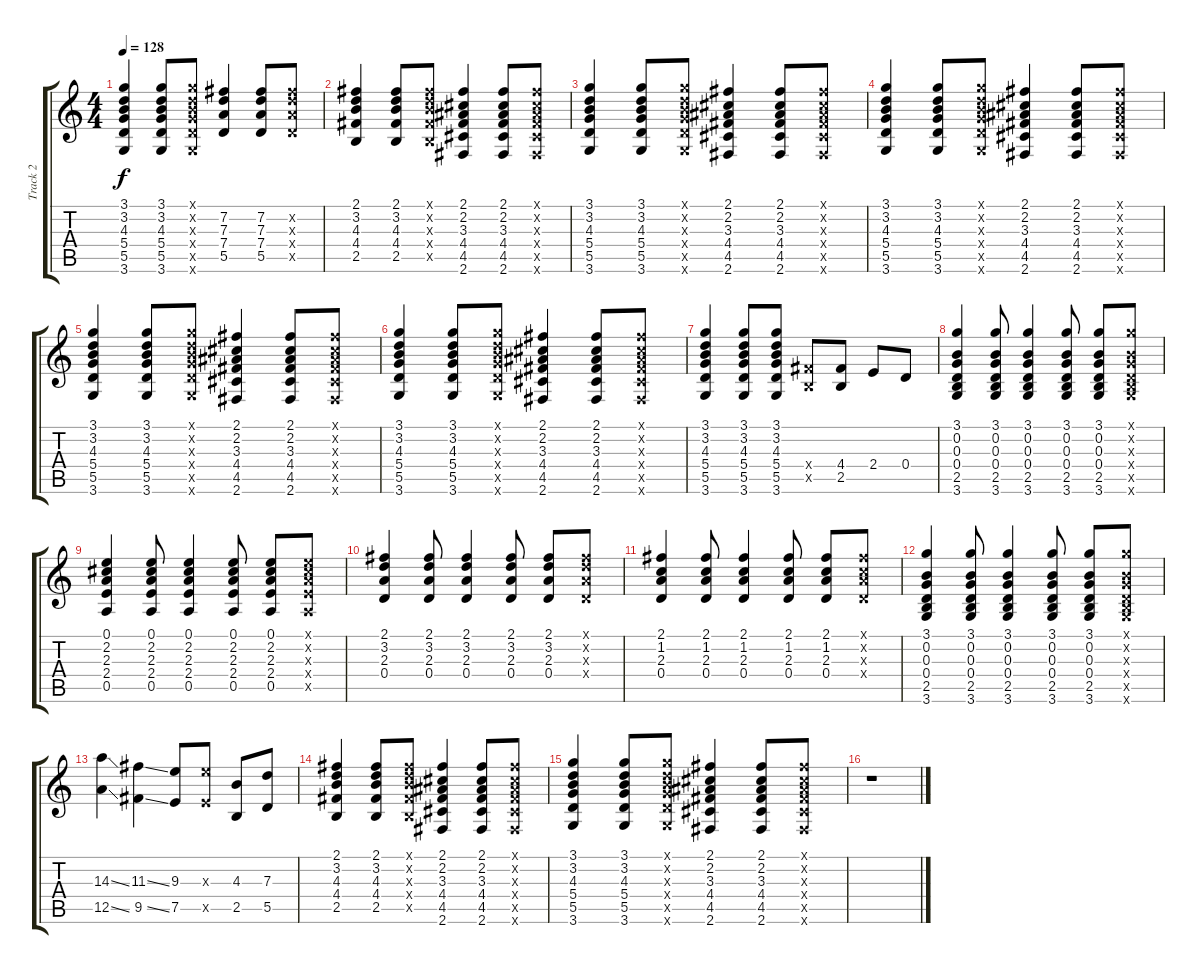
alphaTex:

\track ("Track 2" "Track 2") {instrument overdrivenguitar}
\staff {score tabs}
\tuning (E4 B3 G3 D3 A2 E2) {hide}
\ts (4 4)
\tempo 128
\clef g2
\ks c
(3.1 3.2 4.3 5.4 5.5 3.6).4{dy f} (3.1 3.2 4.3 5.4 5.5 3.6).8 (3.1{x} 3.2{x} 4.3{x} 5.4{x} 5.5{x} 3.6{x}).8 (7.2 7.3 7.4 5.5).4 (7.2 7.3 7.4 5.5).8 (7.2{x} 7.3{x} 7.4{x} 5.5{x}).8 |
(2.1 3.2 4.3 4.4 2.5).4 (2.1 3.2 4.3 4.4 2.5).8 (2.1{x} 3.2{x} 4.3{x} 4.4{x} 2.5{x}).8 (2.1 2.2 3.3 4.4 4.5 2.6).4 (2.1 2.2 3.3 4.4 4.5 2.6).8 (2.1{x} 2.2{x} 3.3{x} 4.4{x} 4.5{x} 2.6{x}).8 |
(3.1 3.2 4.3 5.4 5.5 3.6).4 (3.1 3.2 4.3 5.4 5.5 3.6).8 (3.1{x} 3.2{x} 4.3{x} 5.4{x} 5.5{x} 3.6{x}).8 (2.1 2.2 3.3 4.4 4.5 2.6).4 (2.1 2.2 3.3 4.4 4.5 2.6).8 (2.1{x} 2.2{x} 3.3{x} 4.4{x} 4.5{x} 2.6{x}).8 |
(3.1 3.2 4.3 5.4 5.5 3.6).4 (3.1 3.2 4.3 5.4 5.5 3.6).8 (3.1{x} 3.2{x} 4.3{x} 5.4{x} 5.5{x} 3.6{x}).8 (2.1 2.2 3.3 4.4 4.5 2.6).4 (2.1 2.2 3.3 4.4 4.5 2.6).8 (2.1{x} 2.2{x} 3.3{x} 4.4{x} 4.5{x} 2.6{x}).8 |
(3.1 3.2 4.3 5.4 5.5 3.6).4 (3.1 3.2 4.3 5.4 5.5 3.6).8 (3.1{x} 3.2{x} 4.3{x} 5.4{x} 5.5{x} 3.6{x}).8 (2.1 2.2 3.3 4.4 4.5 2.6).4 (2.1 2.2 3.3 4.4 4.5 2.6).8 (2.1{x} 2.2{x} 3.3{x} 4.4{x} 4.5{x} 2.6{x}).8 |
(3.1 3.2 4.3 5.4 5.5 3.6).4 (3.1 3.2 4.3 5.4 5.5 3.6).8 (3.1{x} 3.2{x} 4.3{x} 5.4{x} 5.5{x} 3.6{x}).8 (2.1 2.2 3.3 4.4 4.5 2.6).4 (2.1 2.2 3.3 4.4 4.5 2.6).8 (2.1{x} 2.2{x} 3.3{x} 4.4{x} 4.5{x} 2.6{x}).8 |
(3.1 3.2 4.3 5.4 5.5 3.6).4 (3.1 3.2 4.3 5.4 5.5 3.6).8 (3.1 3.2 4.3 5.4 5.5 3.6).8 (4.4{x} 2.5{x}).8 (4.4 2.5).8 2.4.8 0.4.8 |
(3.1 0.2 0.3 0.4 2.5 3.6).4 (3.1 0.2 0.3 0.4 2.5 3.6).8 (3.1 0.2 0.3 0.4 2.5 3.6).4 (3.1 0.2 0.3 0.4 2.5 3.6).8 (3.1 0.2 0.3 0.4 2.5 3.6).8 (3.1{x} 0.2{x} 0.3{x} 0.4{x} 2.5{x} 3.6{x}).8 |
(0.1 2.2 2.3 2.4 0.5).4 (0.1 2.2 2.3 2.4 0.5).8 (0.1 2.2 2.3 2.4 0.5).4 (0.1 2.2 2.3 2.4 0.5).8 (0.1 2.2 2.3 2.4 0.5).8 (0.1{x} 2.2{x} 2.3{x} 2.4{x} 0.5{x}).8 |
(2.1 3.2 2.3 0.4).4 (2.1 3.2 2.3 0.4).8 (2.1 3.2 2.3 0.4).4 (2.1 3.2 2.3 0.4).8 (2.1 3.2 2.3 0.4).8 (2.1{x} 3.2{x} 2.3{x} 0.4{x}).8 |
(2.1 1.2 2.3 0.4).4 (2.1 1.2 2.3 0.4).8 (2.1 1.2 2.3 0.4).4 (2.1 1.2 2.3 0.4).8 (2.1 1.2 2.3 0.4).8 (2.1{x} 1.2{x} 2.3{x} 0.4{x}).8 |
(3.1 0.2 0.3 0.4 2.5 3.6).4 (3.1 0.2 0.3 0.4 2.5 3.6).8 (3.1 0.2 0.3 0.4 2.5 3.6).4 (3.1 0.2 0.3 0.4 2.5 3.6).8 (3.1 0.2 0.3 0.4 2.5 3.6).8 (3.1{x} 0.2{x} 0.3{x} 0.4{x} 2.5{x} 3.6{x}).8 |
(14.3{ss} 12.5{ss}).4 (11.3{ss} 9.5{ss}).4 (9.3 7.5).8 (9.3{x} 7.5{x}).8 (4.3 2.5).8 (7.3 5.5).8 |
(2.1 3.2 4.3 4.4 2.5).4 (2.1 3.2 4.3 4.4 2.5).8 (2.1{x} 3.2{x} 4.3{x} 4.4{x} 2.5{x}).8 (2.1 2.2 3.3 4.4 4.5 2.6).4 (2.1 2.2 3.3 4.4 4.5 2.6).8 (2.1{x} 2.2{x} 3.3{x} 4.4{x} 4.5{x} 2.6{x}).8 |
(3.1 3.2 4.3 5.4 5.5 3.6).4 (3.1 3.2 4.3 5.4 5.5 3.6).8 (3.1{x} 3.2{x} 4.3{x} 5.4{x} 5.5{x} 3.6{x}).8 (2.1 2.2 3.3 4.4 4.5 2.6).4 (2.1 2.2 3.3 4.4 4.5 2.6).8 (2.1{x} 2.2{x} 3.3{x} 4.4{x} 4.5{x} 2.6{x}).8 |
r.1
